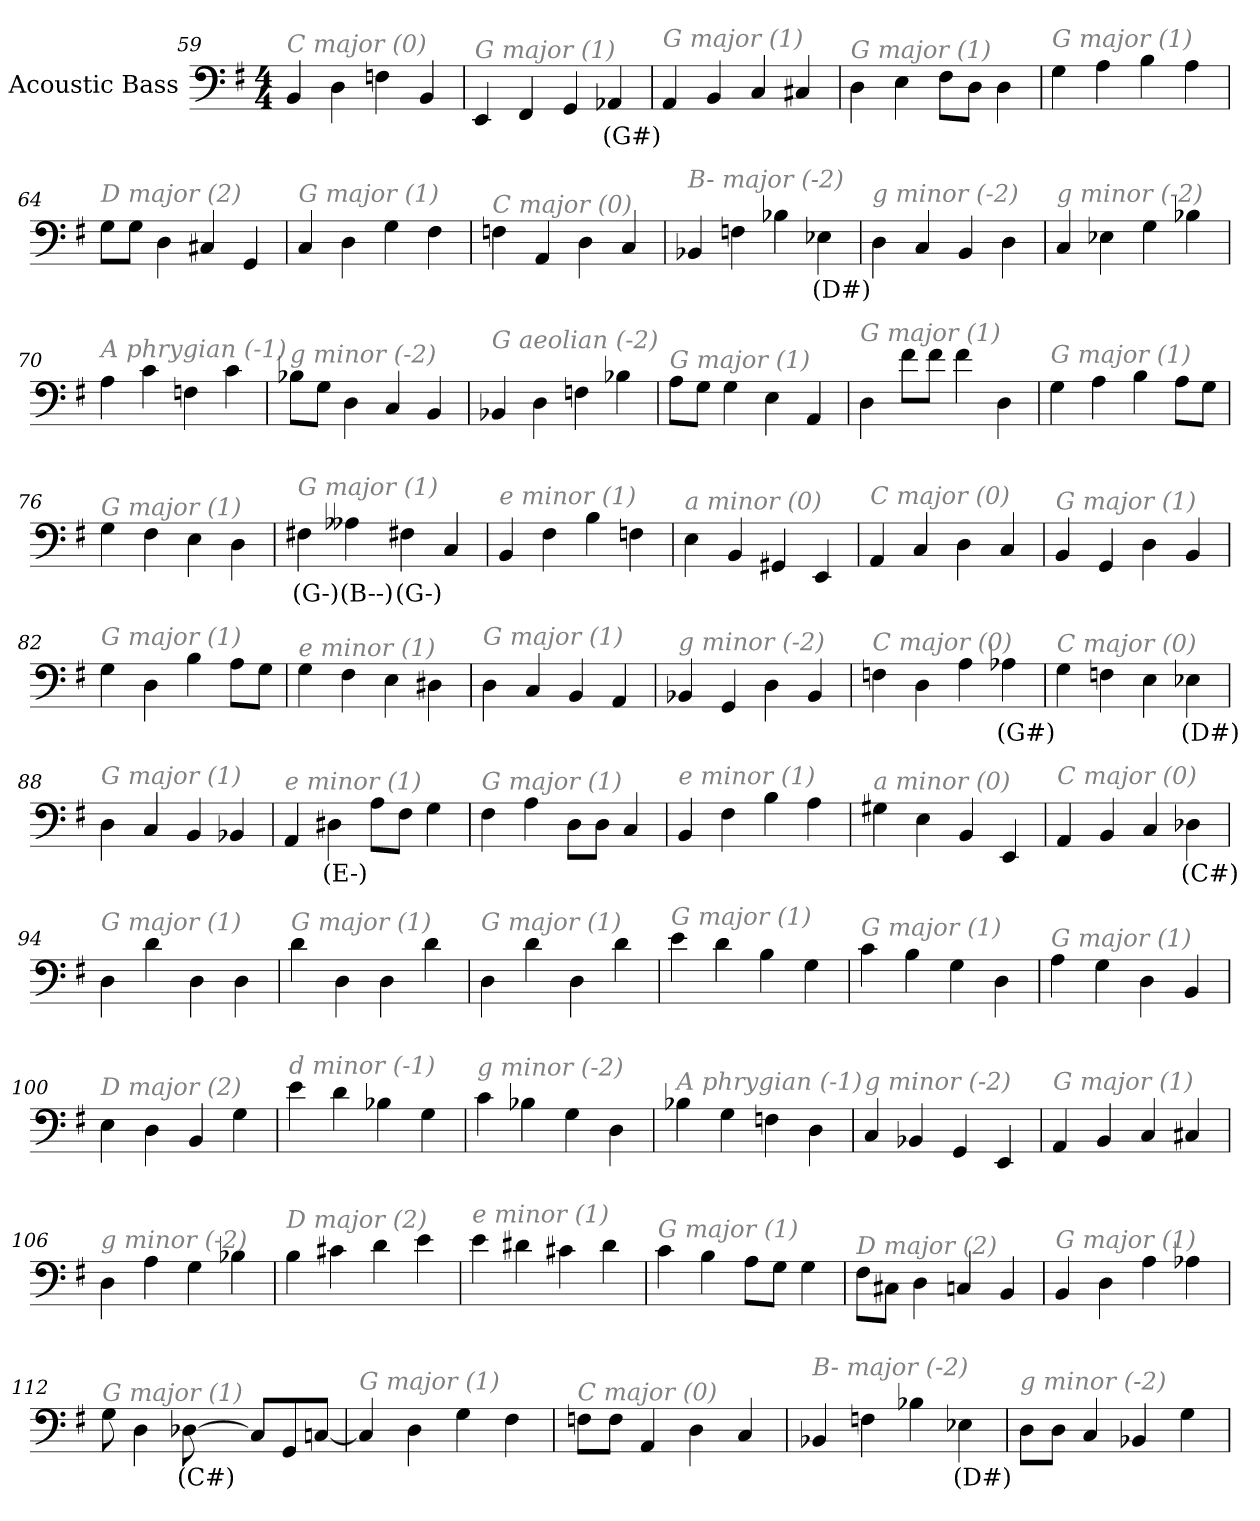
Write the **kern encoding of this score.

**kern	**text
*part1	*part1
*staff1	*staff1
*I"Acoustic Bass	*
*clefF4	*
*ITrd7c12	*
*k[f#]	*
*G:	*
*M4/4	*
=59	=59
!LO:TX:i:color=#808080:t=C major (0)	!
4BBB	.
4DD	.
4FFn	.
4BBB	.
=60	=60
!LO:TX:i:color=#808080:t=G major (1)	!
4EEE	.
4FFF#	.
4GGG	.
4AAA-Xi	(G#)
=61	=61
!LO:TX:i:color=#808080:t=G major (1)	!
4AAA	.
4BBB	.
4CC	.
4CC#X	.
=62	=62
!LO:TX:i:color=#808080:t=G major (1)	!
4DD	.
4EE	.
8FF#L	.
8DDJ	.
4DD	.
=63	=63
!LO:TX:i:color=#808080:t=G major (1)	!
4GG	.
4AA	.
4BB	.
4AA	.
=64	=64
!LO:TX:i:color=#808080:t=D major (2)	!
8GGL	.
8GGJ	.
4DD	.
4CC#X	.
4GGG	.
=65	=65
!LO:TX:i:color=#808080:t=G major (1)	!
4CC	.
4DD	.
4GG	.
4FF#	.
=66	=66
!LO:TX:i:color=#808080:t=C major (0)	!
4FFn	.
4AAA	.
4DD	.
4CC	.
=67	=67
!LO:TX:i:color=#808080:t=B- major (-2)	!
4BBB-X	.
4FFn	.
4BB-X	.
4EE-Xi	(D#)
=68	=68
!LO:TX:i:color=#808080:t=g minor (-2)	!
4DD	.
4CC	.
4BBB	.
4DD	.
=69	=69
!LO:TX:i:color=#808080:t=g minor (-2)	!
4CC	.
4EE-X	.
4GG	.
4BB-X	.
=70	=70
!LO:TX:i:color=#808080:t=A phrygian (-1)	!
4AA	.
4C	.
4FFn	.
4C	.
=71	=71
!LO:TX:i:color=#808080:t=g minor (-2)	!
8BB-XL	.
8GGJ	.
4DD	.
4CC	.
4BBB	.
=72	=72
!LO:TX:i:color=#808080:t=G aeolian (-2)	!
4BBB-X	.
4DD	.
4FFn	.
4BB-X	.
=73	=73
!LO:TX:i:color=#808080:t=G major (1)	!
8AAL	.
8GGJ	.
4GG	.
4EE	.
4AAA	.
=74	=74
!LO:TX:i:color=#808080:t=G major (1)	!
4DD	.
8F#L	.
8F#J	.
4F#	.
4DD	.
=75	=75
!LO:TX:i:color=#808080:t=G major (1)	!
4GG	.
4AA	.
4BB	.
8AAL	.
8GGJ	.
=76	=76
!LO:TX:i:color=#808080:t=G major (1)	!
4GG	.
4FF#	.
4EE	.
4DD	.
=77	=77
!LO:TX:i:color=#808080:t=G major (1)	!
4FF#Xi	(G-)
4AA--Xi	(B--)
4FF#Xi	(G-)
4CC	.
=78	=78
!LO:TX:i:color=#808080:t=e minor (1)	!
4BBB	.
4FF#	.
4BB	.
4FFn	.
=79	=79
!LO:TX:i:color=#808080:t=a minor (0)	!
4EE	.
4BBB	.
4GGG#X	.
4EEE	.
=80	=80
!LO:TX:i:color=#808080:t=C major (0)	!
4AAA	.
4CC	.
4DD	.
4CC	.
=81	=81
!LO:TX:i:color=#808080:t=G major (1)	!
4BBB	.
4GGG	.
4DD	.
4BBB	.
=82	=82
!LO:TX:i:color=#808080:t=G major (1)	!
4GG	.
4DD	.
4BB	.
8AAL	.
8GGJ	.
=83	=83
!LO:TX:i:color=#808080:t=e minor (1)	!
4GG	.
4FF#	.
4EE	.
4DD#X	.
=84	=84
!LO:TX:i:color=#808080:t=G major (1)	!
4DD	.
4CC	.
4BBB	.
4AAA	.
=85	=85
!LO:TX:i:color=#808080:t=g minor (-2)	!
4BBB-X	.
4GGG	.
4DD	.
4BBB-	.
=86	=86
!LO:TX:i:color=#808080:t=C major (0)	!
4FFn	.
4DD	.
4AA	.
4AA-Xi	(G#)
=87	=87
!LO:TX:i:color=#808080:t=C major (0)	!
4GG	.
4FFn	.
4EE	.
4EE-Xi	(D#)
=88	=88
!LO:TX:i:color=#808080:t=G major (1)	!
4DD	.
4CC	.
4BBB	.
4BBB-X	.
=89	=89
!LO:TX:i:color=#808080:t=e minor (1)	!
4AAA	.
4DD#Xi	(E-)
8AAL	.
8FF#J	.
4GG	.
=90	=90
!LO:TX:i:color=#808080:t=G major (1)	!
4FF#	.
4AA	.
8DDL	.
8DDJ	.
4CC	.
=91	=91
!LO:TX:i:color=#808080:t=e minor (1)	!
4BBB	.
4FF#	.
4BB	.
4AA	.
=92	=92
!LO:TX:i:color=#808080:t=a minor (0)	!
4GG#X	.
4EE	.
4BBB	.
4EEE	.
=93	=93
!LO:TX:i:color=#808080:t=C major (0)	!
4AAA	.
4BBB	.
4CC	.
4DD-Xi	(C#)
=94	=94
!LO:TX:i:color=#808080:t=G major (1)	!
4DD	.
4D	.
4DD	.
4DD	.
=95	=95
!LO:TX:i:color=#808080:t=G major (1)	!
4D	.
4DD	.
4DD	.
4D	.
=96	=96
!LO:TX:i:color=#808080:t=G major (1)	!
4DD	.
4D	.
4DD	.
4D	.
=97	=97
!LO:TX:i:color=#808080:t=G major (1)	!
4E	.
4D	.
4BB	.
4GG	.
=98	=98
!LO:TX:i:color=#808080:t=G major (1)	!
4C	.
4BB	.
4GG	.
4DD	.
=99	=99
!LO:TX:i:color=#808080:t=G major (1)	!
4AA	.
4GG	.
4DD	.
4BBB	.
=100	=100
!LO:TX:i:color=#808080:t=D major (2)	!
4EE	.
4DD	.
4BBB	.
4GG	.
=101	=101
!LO:TX:i:color=#808080:t=d minor (-1)	!
4E	.
4D	.
4BB-X	.
4GG	.
=102	=102
!LO:TX:i:color=#808080:t=g minor (-2)	!
4C	.
4BB-X	.
4GG	.
4DD	.
=103	=103
!LO:TX:i:color=#808080:t=A phrygian (-1)	!
4BB-X	.
4GG	.
4FFn	.
4DD	.
=104	=104
!LO:TX:i:color=#808080:t=g minor (-2)	!
4CC	.
4BBB-X	.
4GGG	.
4EEE	.
=105	=105
!LO:TX:i:color=#808080:t=G major (1)	!
4AAA	.
4BBB	.
4CC	.
4CC#X	.
=106	=106
!LO:TX:i:color=#808080:t=g minor (-2)	!
4DD	.
4AA	.
4GG	.
4BB-X	.
=107	=107
!LO:TX:i:color=#808080:t=D major (2)	!
4BB	.
4C#X	.
4D	.
4E	.
=108	=108
!LO:TX:i:color=#808080:t=e minor (1)	!
4E	.
4D#X	.
4C#X	.
4D#	.
=109	=109
!LO:TX:i:color=#808080:t=G major (1)	!
4C	.
4BB	.
8AAL	.
8GGJ	.
4GG	.
=110	=110
!LO:TX:i:color=#808080:t=D major (2)	!
8FF#L	.
8CC#XJ	.
4DD	.
4CCn	.
4BBB	.
=111	=111
!LO:TX:i:color=#808080:t=G major (1)	!
4BBB	.
4DD	.
4AA	.
4AA-X	.
=112	=112
!LO:TX:i:color=#808080:t=G major (1)	!
8GG	.
4DD	.
[8DD-Xi	(C#)
8CC#L]	.
8GGG	.
[8CCnJ	.
=113	=113
!LO:TX:i:color=#808080:t=G major (1)	!
4CC]	.
4DD	.
4GG	.
4FF#	.
=114	=114
!LO:TX:i:color=#808080:t=C major (0)	!
8FFnL	.
8FFJ	.
4AAA	.
4DD	.
4CC	.
=115	=115
!LO:TX:i:color=#808080:t=B- major (-2)	!
4BBB-X	.
4FFn	.
4BB-X	.
4EE-Xi	(D#)
=116	=116
!LO:TX:i:color=#808080:t=g minor (-2)	!
8DDL	.
8DDJ	.
4CC	.
4BBB-X	.
4GG	.
=	=
*-	*-
